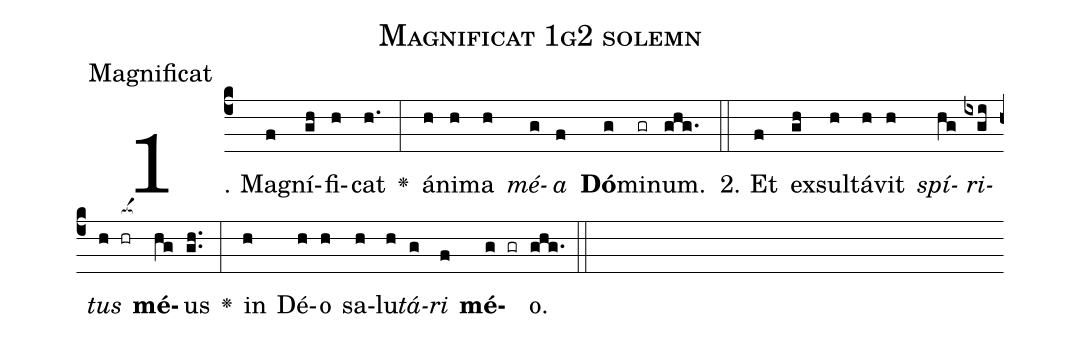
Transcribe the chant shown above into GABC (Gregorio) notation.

name: Magnificat 1g2 solemn;
office-part: Magnificat;
%%
(c4)1. M{a}(f)gní(gh)fi(h)cat(h.) <v>\greheightstar</v>(:) á(h)ni(h)ma(h) <i>mé</i>(g)<i>a</i>(f) <b>Dó</b>(g)mi(gr)num.(ghg.) (::)
2. Et(f) ex(gh)sul(h)tá(h)vit(h) <i>spí</i>(hg)<i>ri</i>(ixgi)<i>tus</i>(h hr[ev: ][ocba:1{]) <b>mé</b>(hg[ocba:1}])us(gh..) <v>\greheightstar</v>(:) in(h) Dé(h)o(h) sa(h)lu(h)<i>tá</i>(g)<i>ri</i>(f) <b>mé</b>(g gr)o.(ghg.) (::)


%E(h) u(h) o(g) u(f) a(g) e.(ghg.) (::)
